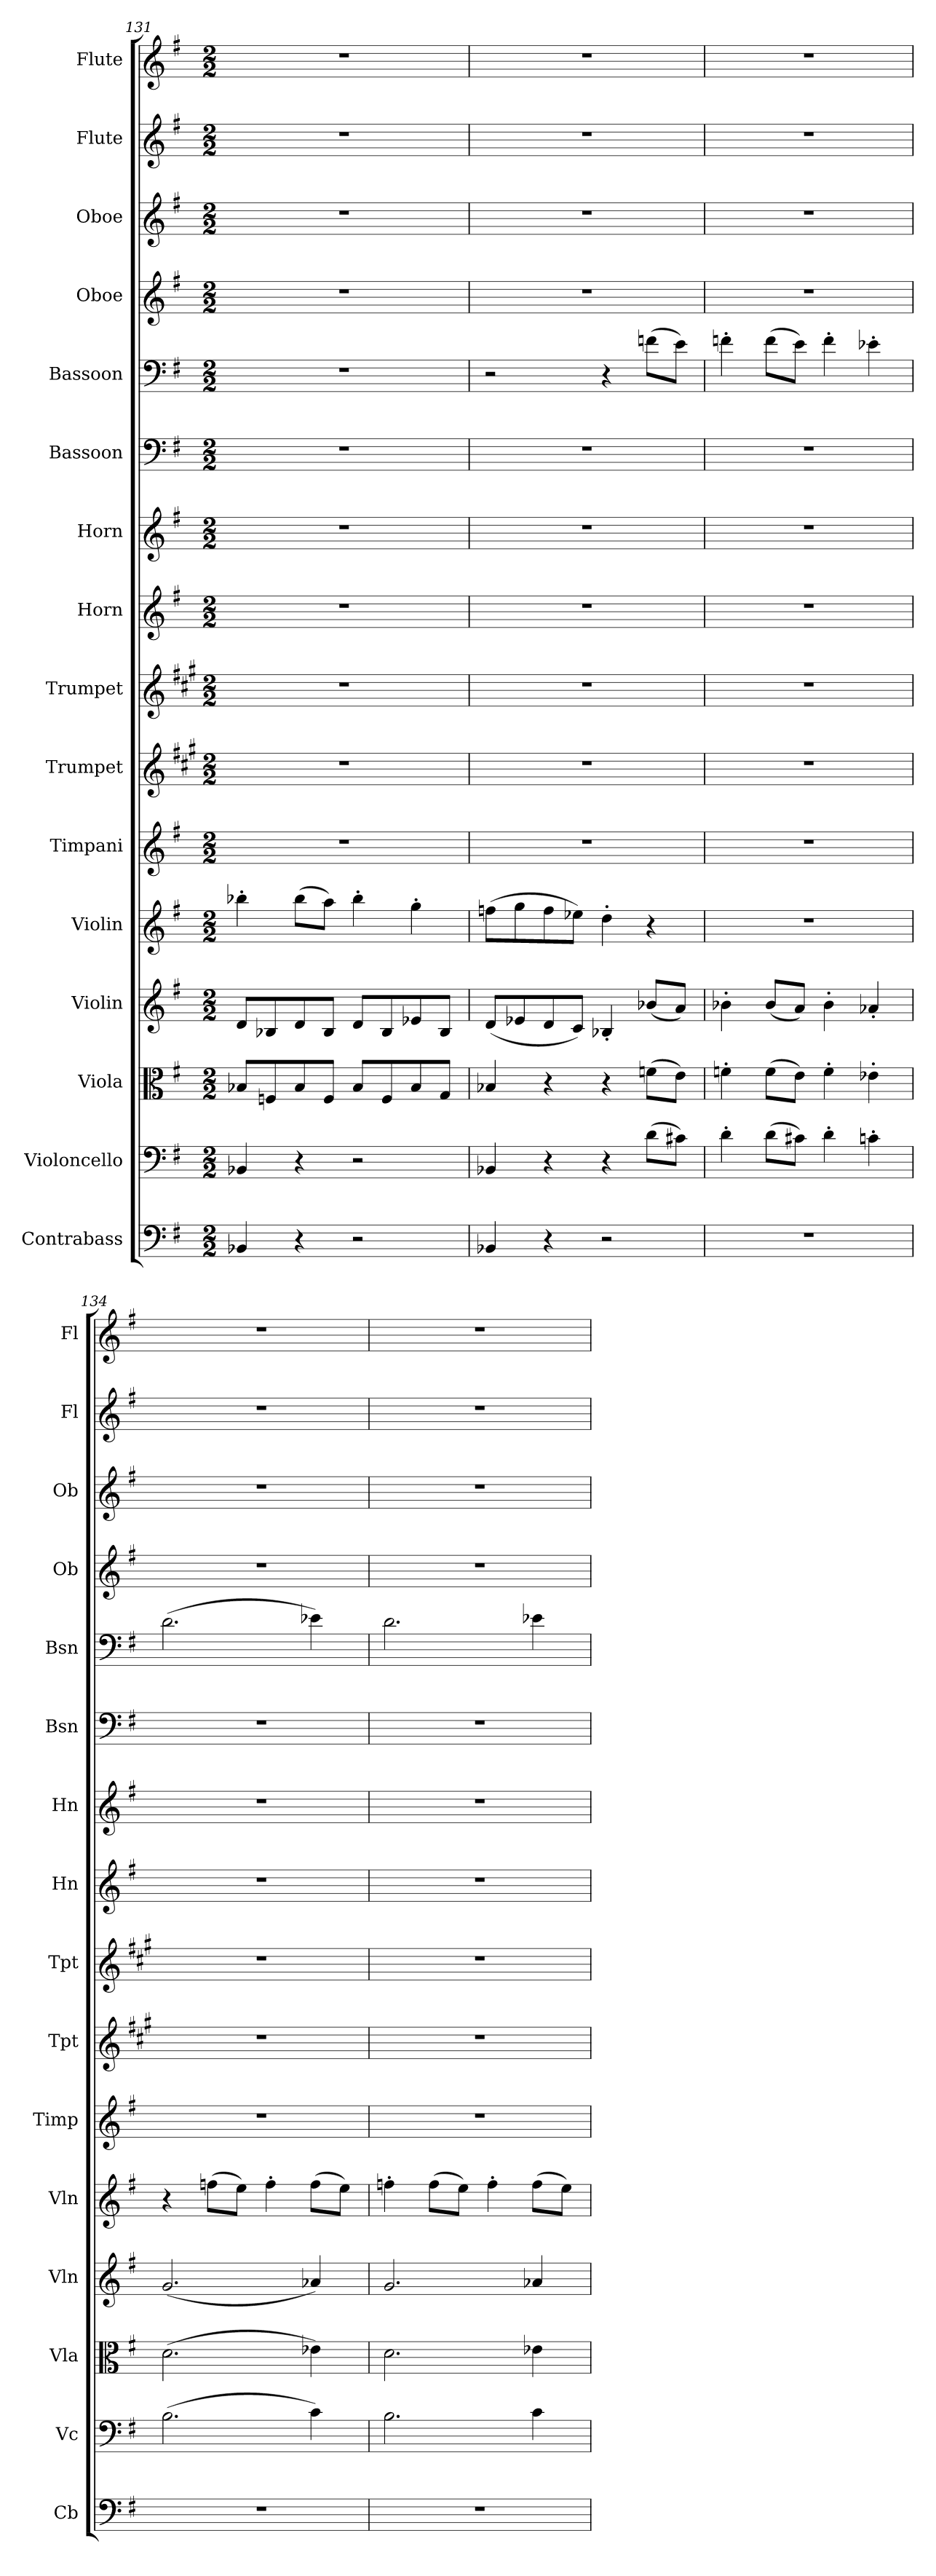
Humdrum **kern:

**kern	**kern	**kern	**kern	**kern	**kern	**kern	**kern	**kern	**kern	**kern	**kern	**kern	**kern	**kern	**kern
*part16	*part15	*part14	*part13	*part12	*part11	*part10	*part9	*part8	*part7	*part6	*part5	*part4	*part3	*part2	*part1
*staff16	*staff15	*staff14	*staff13	*staff12	*staff11	*staff10	*staff9	*staff8	*staff7	*staff6	*staff5	*staff4	*staff3	*staff2	*staff1
*I"Contrabass	*I"Violoncello	*I"Viola	*I"Violin	*I"Violin	*I"Timpani	*I"Trumpet	*I"Trumpet	*I"Horn	*I"Horn	*I"Bassoon	*I"Bassoon	*I"Oboe	*I"Oboe	*I"Flute	*I"Flute
*I'Cb	*I'Vc	*I'Vla	*I'Vln	*I'Vln	*I'Timp	*I'Tpt	*I'Tpt	*I'Hn	*I'Hn	*I'Bsn	*I'Bsn	*I'Ob	*I'Ob	*I'Fl	*I'Fl
*clefF4	*clefF4	*clefC3	*clefG2	*clefG2	*clefG2	*clefG2	*clefG2	*clefG2	*clefG2	*clefF4	*clefF4	*clefG2	*clefG2	*clefG2	*clefG2
*ITrd7c12	*	*	*	*	*	*ITrd1c2	*ITrd1c2	*ITrd4c7	*ITrd4c7	*	*	*	*	*	*
*k[f#]	*k[f#]	*k[f#]	*k[f#]	*k[f#]	*k[f#]	*k[f#]	*k[f#]	*k[]	*k[]	*k[f#]	*k[f#]	*k[f#]	*k[f#]	*k[f#]	*k[f#]
*M2/2	*M2/2	*M2/2	*M2/2	*M2/2	*M2/2	*M2/2	*M2/2	*M2/2	*M2/2	*M2/2	*M2/2	*M2/2	*M2/2	*M2/2	*M2/2
=131	=131	=131	=131	=131	=131	=131	=131	=131	=131	=131	=131	=131	=131	=131	=131
4BBB-X/	4BB-X/	8B-X/L	8d/L	4bb-X'\	1r	1r	1r	1r	1r	1r	1r	1r	1r	1r	1r
.	.	8Fn/	8B-X/	.	.	.	.	.	.	.	.	.	.	.	.
4r	4r	8B-/	8d/	(>8bb-\L	.	.	.	.	.	.	.	.	.	.	.
.	.	8F/J	8B-/J	8aa\J)	.	.	.	.	.	.	.	.	.	.	.
2r	2r	8B-/L	8d/L	4bb-'\	.	.	.	.	.	.	.	.	.	.	.
.	.	8F/	8B-/	.	.	.	.	.	.	.	.	.	.	.	.
.	.	8B-/	8e-X/	4gg'\	.	.	.	.	.	.	.	.	.	.	.
.	.	8G/J	8B-/J	.	.	.	.	.	.	.	.	.	.	.	.
=132	=132	=132	=132	=132	=132	=132	=132	=132	=132	=132	=132	=132	=132	=132	=132
4BBB-X/	4BB-X/	4B-X/	(<8d/L	(>8ffn\L	1r	1r	1r	1r	1r	1r	2r	1r	1r	1r	1r
.	.	.	8e-X/	8gg\	.	.	.	.	.	.	.	.	.	.	.
4r	4r	4r	8d/	8ff\	.	.	.	.	.	.	.	.	.	.	.
.	.	.	8c/J)	8ee-X\J)	.	.	.	.	.	.	.	.	.	.	.
2r	4r	4r	4B-X'/	4dd'\	.	.	.	.	.	.	4r	.	.	.	.
.	(>8d\L	(>8fn\L	(<8b-X/L	4r	.	.	.	.	.	.	(>8fn\L	.	.	.	.
.	8c#X\J)	8e\J)	8a/J)	.	.	.	.	.	.	.	8e\J)	.	.	.	.
=133	=133	=133	=133	=133	=133	=133	=133	=133	=133	=133	=133	=133	=133	=133	=133
1r	4d'\	4fn'\	4b-X'\	1r	1r	1r	1r	1r	1r	1r	4fn'\	1r	1r	1r	1r
.	(>8d\L	(>8f\L	(<8b-/L	.	.	.	.	.	.	.	(>8f\L	.	.	.	.
.	8c#X\J)	8e\J)	8a/J)	.	.	.	.	.	.	.	8e\J)	.	.	.	.
.	4d'\	4f'\	4b-'\	.	.	.	.	.	.	.	4f'\	.	.	.	.
.	4cn'\	4e-X'\	4a-X'/	.	.	.	.	.	.	.	4e-X'\	.	.	.	.
=134	=134	=134	=134	=134	=134	=134	=134	=134	=134	=134	=134	=134	=134	=134	=134
1r	(>2.B\	(>2.d\	(<2.g/	4r	1r	1r	1r	1r	1r	1r	(>2.d\	1r	1r	1r	1r
.	.	.	.	(>8ffn\L	.	.	.	.	.	.	.	.	.	.	.
.	.	.	.	8ee\J)	.	.	.	.	.	.	.	.	.	.	.
.	.	.	.	4ff'\	.	.	.	.	.	.	.	.	.	.	.
.	4c\)	4e-X\)	4a-X/)	(>8ff\L	.	.	.	.	.	.	4e-X\)	.	.	.	.
.	.	.	.	8ee\J)	.	.	.	.	.	.	.	.	.	.	.
=135	=135	=135	=135	=135	=135	=135	=135	=135	=135	=135	=135	=135	=135	=135	=135
1r	2.B\	2.d\	2.g/	4ffn'\	1r	1r	1r	1r	1r	1r	2.d\	1r	1r	1r	1r
.	.	.	.	(>8ff\L	.	.	.	.	.	.	.	.	.	.	.
.	.	.	.	8ee\J)	.	.	.	.	.	.	.	.	.	.	.
.	.	.	.	4ff'\	.	.	.	.	.	.	.	.	.	.	.
.	4c\	4e-X\	4a-X/	(>8ff\L	.	.	.	.	.	.	4e-X\	.	.	.	.
.	.	.	.	8ee\J)	.	.	.	.	.	.	.	.	.	.	.
=	=	=	=	=	=	=	=	=	=	=	=	=	=	=	=
*-	*-	*-	*-	*-	*-	*-	*-	*-	*-	*-	*-	*-	*-	*-	*-
